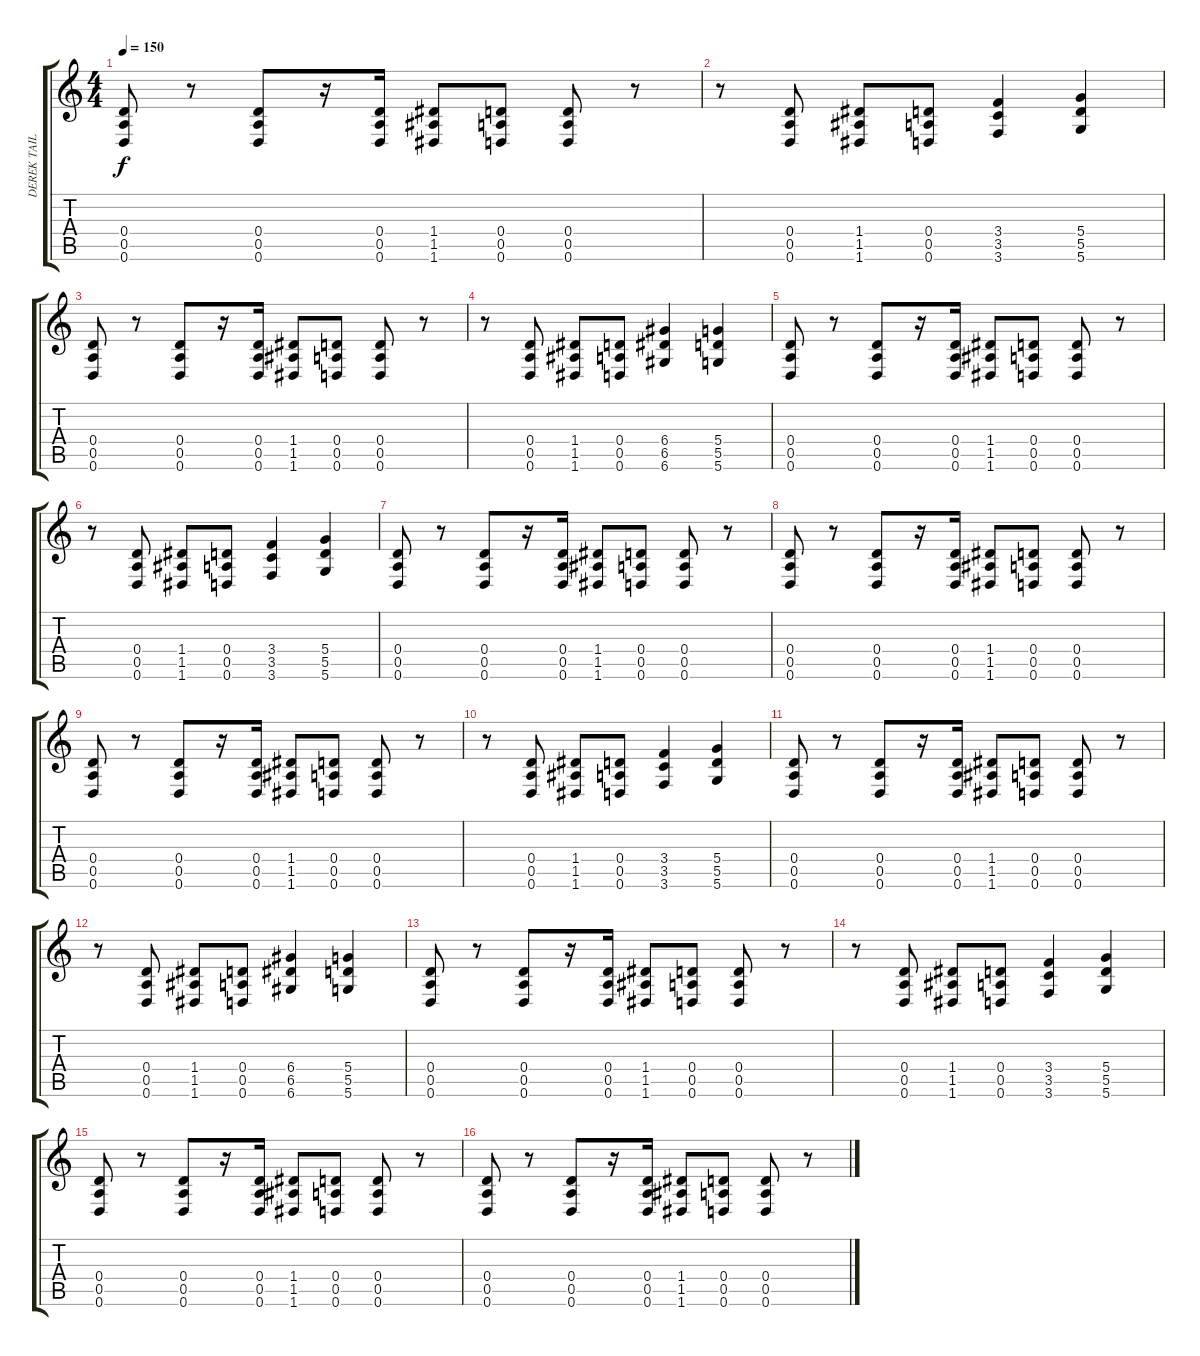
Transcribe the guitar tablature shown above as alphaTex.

\track ("DEREK TAILER - rhythm guitar" "DEREK TAIL") {instrument distortionguitar}
\staff {score tabs}
\tuning (E4 B3 G3 D3 A2 D2) {hide}
\ts (4 4)
\tempo 150
\clef g2
\ks c
(0.4 0.5 0.6).8{dy f} r.8 (0.4 0.5 0.6).8 r.16 (0.4 0.5 0.6).16 (1.4 1.5 1.6).8 (0.4 0.5 0.6).8 (0.4 0.5 0.6).8 r.8 |
r.8 (0.4 0.5 0.6).8 (1.4 1.5 1.6).8 (0.4 0.5 0.6).8 (3.4 3.5 3.6).4 (5.4 5.5 5.6).4 |
(0.4 0.5 0.6).8 r.8 (0.4 0.5 0.6).8 r.16 (0.4 0.5 0.6).16 (1.4 1.5 1.6).8 (0.4 0.5 0.6).8 (0.4 0.5 0.6).8 r.8 |
r.8 (0.4 0.5 0.6).8 (1.4 1.5 1.6).8 (0.4 0.5 0.6).8 (6.4 6.5 6.6).4 (5.4 5.5 5.6).4 |
(0.4 0.5 0.6).8 r.8 (0.4 0.5 0.6).8 r.16 (0.4 0.5 0.6).16 (1.4 1.5 1.6).8 (0.4 0.5 0.6).8 (0.4 0.5 0.6).8 r.8 |
r.8 (0.4 0.5 0.6).8 (1.4 1.5 1.6).8 (0.4 0.5 0.6).8 (3.4 3.5 3.6).4 (5.4 5.5 5.6).4 |
(0.4 0.5 0.6).8 r.8 (0.4 0.5 0.6).8 r.16 (0.4 0.5 0.6).16 (1.4 1.5 1.6).8 (0.4 0.5 0.6).8 (0.4 0.5 0.6).8 r.8 |
(0.4 0.5 0.6).8 r.8 (0.4 0.5 0.6).8 r.16 (0.4 0.5 0.6).16 (1.4 1.5 1.6).8 (0.4 0.5 0.6).8 (0.4 0.5 0.6).8 r.8 |
(0.4 0.5 0.6).8 r.8 (0.4 0.5 0.6).8 r.16 (0.4 0.5 0.6).16 (1.4 1.5 1.6).8 (0.4 0.5 0.6).8 (0.4 0.5 0.6).8 r.8 |
r.8 (0.4 0.5 0.6).8 (1.4 1.5 1.6).8 (0.4 0.5 0.6).8 (3.4 3.5 3.6).4 (5.4 5.5 5.6).4 |
(0.4 0.5 0.6).8 r.8 (0.4 0.5 0.6).8 r.16 (0.4 0.5 0.6).16 (1.4 1.5 1.6).8 (0.4 0.5 0.6).8 (0.4 0.5 0.6).8 r.8 |
r.8 (0.4 0.5 0.6).8 (1.4 1.5 1.6).8 (0.4 0.5 0.6).8 (6.4 6.5 6.6).4 (5.4 5.5 5.6).4 |
(0.4 0.5 0.6).8 r.8 (0.4 0.5 0.6).8 r.16 (0.4 0.5 0.6).16 (1.4 1.5 1.6).8 (0.4 0.5 0.6).8 (0.4 0.5 0.6).8 r.8 |
r.8 (0.4 0.5 0.6).8 (1.4 1.5 1.6).8 (0.4 0.5 0.6).8 (3.4 3.5 3.6).4 (5.4 5.5 5.6).4 |
(0.4 0.5 0.6).8 r.8 (0.4 0.5 0.6).8 r.16 (0.4 0.5 0.6).16 (1.4 1.5 1.6).8 (0.4 0.5 0.6).8 (0.4 0.5 0.6).8 r.8 |
(0.4 0.5 0.6).8 r.8 (0.4 0.5 0.6).8 r.16 (0.4 0.5 0.6).16 (1.4 1.5 1.6).8 (0.4 0.5 0.6).8 (0.4 0.5 0.6).8 r.8
